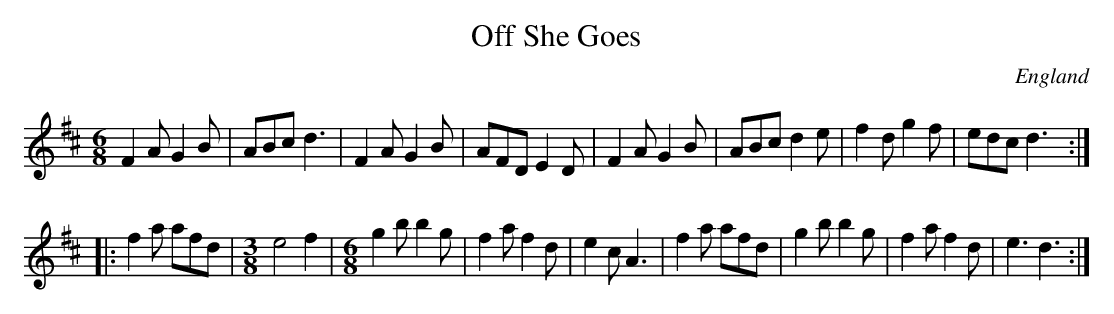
X:1
T:Off She Goes
M:6/8
O:England
K:D major
F2A G2B|ABc d3|F2A G2B|AFD E2D|\
F2A G2B|ABc d2e|f2d g2f|edc d3::
f2a afd |\
M:3/8
e4f2|\
M:6/8
g2b b2g|f2a f2d|e2cA3|\
f2a afd|g2b b2g|f2a f2d|e3 d3:|
